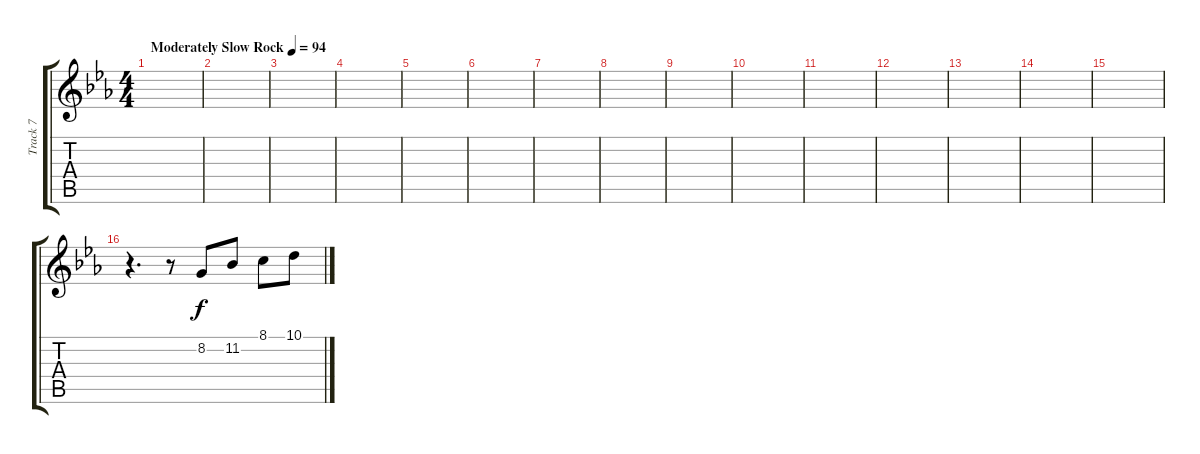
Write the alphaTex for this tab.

\track ("Track 7" "Track 7") {instrument tenorsax}
\staff {score tabs}
\tuning (E4 B3 G3 D3 A2 E2) {hide}
\ts (4 4)
\tempo (94 "Moderately Slow Rock")
\clef g2
\ks eb
|
|
|
|
|
|
|
|
|
|
|
|
|
|
|
r.4{d} r.8 8.2.8 11.2.8 8.1.8 10.1.8
